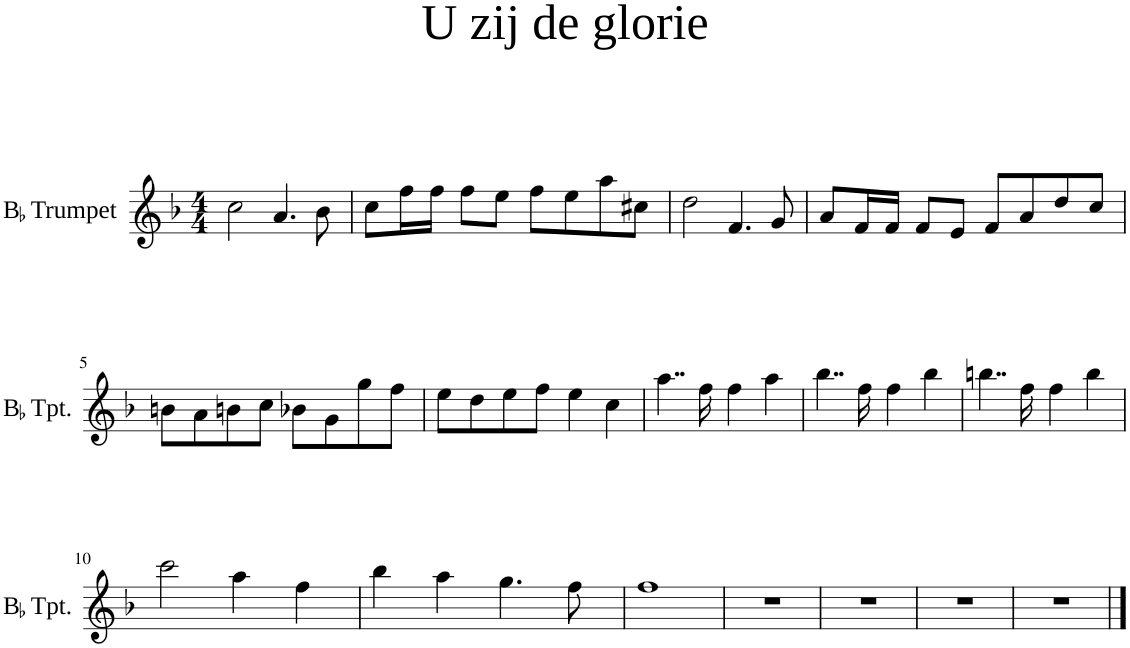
**kern
*part1
*staff1
*I"BaccidentalFlat Trumpet
*I'BaccidentalFlat Tpt.
*clefG2
*Trd1c2
*k[b-]
*M4/4
=1
2cc\
4.a/
8b-\
=2
8cc\L
16ff\L
16ff\JJ
8ff\L
8ee\J
8ff\L
8ee\
8aa\
8cc#X\J
=3
2dd\
4.f/
8g/
=4
8a/L
16f/L
16f/JJ
8f/L
8e/J
8f/L
8a/
8dd/
8cc/J
!!LO:LB:g=z
=5
8bn\L
8a\
8bn\
8cc\J
8b-X\L
8g\
8gg\
8ff\J
=6
8ee\L
8dd\
8ee\
8ff\J
4ee\
4cc\
=7
4..aa\
16ff\
4ff\
4aa\
=8
4..bb-\
16ff\
4ff\
4bb-\
=9
4..bbn\
16ff\
4ff\
4bb\
!!LO:LB:g=z
=10
2ccc\
4aa\
4ff\
=11
4bb-\
4aa\
4.gg\
8ff\
=12
1ff
=13
1r
=14
1r
=15
1r
=16
1r
==
*-
